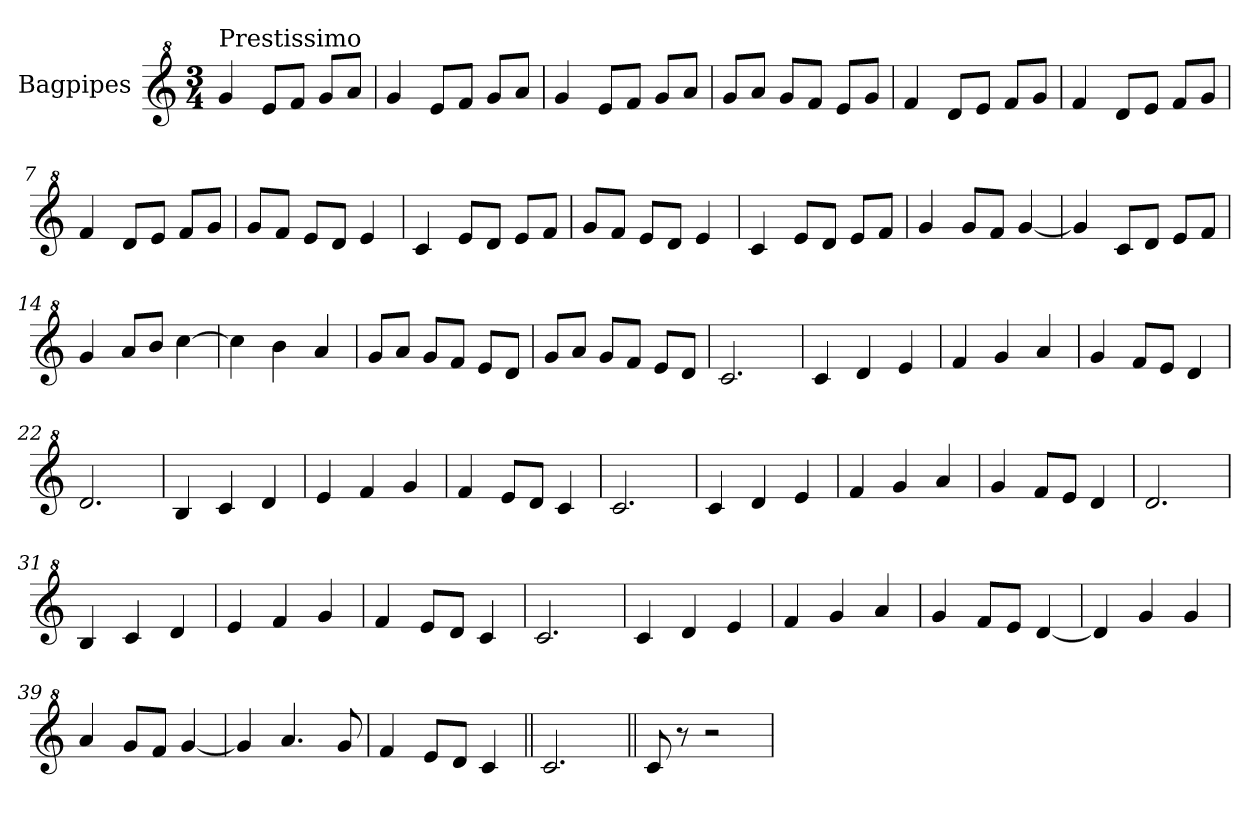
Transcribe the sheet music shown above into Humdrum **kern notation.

**kern
*part1
*staff1
*I"Bagpipes
*I'Bag
*clefG^2
*k[]
*C:
*M3/4
=1
!LO:TX:a:t=Prestissimo
4gg/
8ee/L
8ff/J
8gg/L
8aa/J
=2
4gg/
8ee/L
8ff/J
8gg/L
8aa/J
=3
4gg/
8ee/L
8ff/J
8gg/L
8aa/J
=4
8gg/L
8aa/J
8gg/L
8ff/J
8ee/L
8gg/J
=5
4ff/
8dd/L
8ee/J
8ff/L
8gg/J
=6
4ff/
8dd/L
8ee/J
8ff/L
8gg/J
=7
4ff/
8dd/L
8ee/J
8ff/L
8gg/J
=8
8gg/L
8ff/J
8ee/L
8dd/J
4ee/
!!LO:LB:g=z
=9
4cc/
8ee/L
8dd/J
8ee/L
8ff/J
=10
8gg/L
8ff/J
8ee/L
8dd/J
4ee/
=11
4cc/
8ee/L
8dd/J
8ee/L
8ff/J
=12
4gg/
8gg/L
8ff/J
[4gg/
=13
4gg/]
8cc/L
8dd/J
8ee/L
8ff/J
=14
4gg/
8aa/L
8bb/J
[4ccc\
=15
4ccc\]
4bb\
4aa/
=16
8gg/L
8aa/J
8gg/L
8ff/J
8ee/L
8dd/J
=17
8gg/L
8aa/J
8gg/L
8ff/J
8ee/L
8dd/J
!!LO:LB:g=z
=18
2.cc/
=19
4cc/
4dd/
4ee/
=20
4ff/
4gg/
4aa/
=21
4gg/
8ff/L
8ee/J
4dd/
=22
2.dd/
=23
4b/
4cc/
4dd/
=24
4ee/
4ff/
4gg/
=25
4ff/
8ee/L
8dd/J
4cc/
=26
2.cc/
=27
4cc/
4dd/
4ee/
=28
4ff/
4gg/
4aa/
=29
4gg/
8ff/L
8ee/J
4dd/
=30
2.dd/
!!LO:LB:g=z
=31
4b/
4cc/
4dd/
=32
4ee/
4ff/
4gg/
=33
4ff/
8ee/L
8dd/J
4cc/
=34
2.cc/
=35
4cc/
4dd/
4ee/
=36
4ff/
4gg/
4aa/
=37
4gg/
8ff/L
8ee/J
[4dd/
=38
4dd/]
4gg/
4gg/
=39
4aa/
8gg/L
8ff/J
[4gg/
=40
4gg/]
4.aa/
8gg/
=41
4ff/
8ee/L
8dd/J
4cc/
=42||
2.cc/
!!LO:LB:g=z
=43||
8cc/
8r
2r
=
*-
